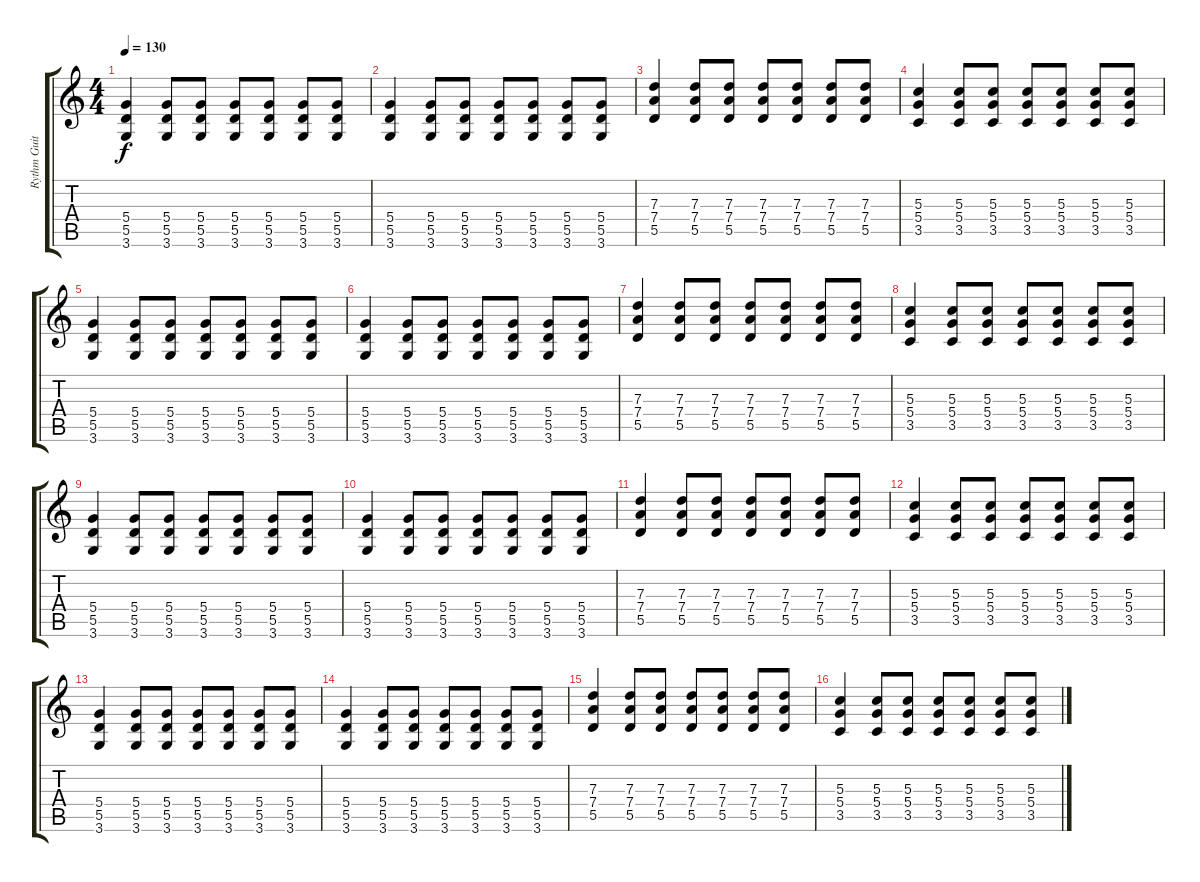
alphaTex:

\track ("Rythm Guitar" "Rythm Guit") {instrument electricguitarclean}
\staff {score tabs}
\tuning (E4 B3 G3 D3 A2 E2) {hide}
\ts (4 4)
\tempo 130
\clef g2
\ks c
(5.4 5.5 3.6).4{dy f} (5.4 5.5 3.6).8 (5.4 5.5 3.6).8 (5.4 5.5 3.6).8 (5.4 5.5 3.6).8 (5.4 5.5 3.6).8 (5.4 5.5 3.6).8 |
(5.4 5.5 3.6).4 (5.4 5.5 3.6).8 (5.4 5.5 3.6).8 (5.4 5.5 3.6).8 (5.4 5.5 3.6).8 (5.4 5.5 3.6).8 (5.4 5.5 3.6).8 |
(7.3 7.4 5.5).4 (7.3 7.4 5.5).8 (7.3 7.4 5.5).8 (7.3 7.4 5.5).8 (7.3 7.4 5.5).8 (7.3 7.4 5.5).8 (7.3 7.4 5.5).8 |
(5.3 5.4 3.5).4 (5.3 5.4 3.5).8 (5.3 5.4 3.5).8 (5.3 5.4 3.5).8 (5.3 5.4 3.5).8 (5.3 5.4 3.5).8 (5.3 5.4 3.5).8 |
(5.4 5.5 3.6).4 (5.4 5.5 3.6).8 (5.4 5.5 3.6).8 (5.4 5.5 3.6).8 (5.4 5.5 3.6).8 (5.4 5.5 3.6).8 (5.4 5.5 3.6).8 |
(5.4 5.5 3.6).4 (5.4 5.5 3.6).8 (5.4 5.5 3.6).8 (5.4 5.5 3.6).8 (5.4 5.5 3.6).8 (5.4 5.5 3.6).8 (5.4 5.5 3.6).8 |
(7.3 7.4 5.5).4 (7.3 7.4 5.5).8 (7.3 7.4 5.5).8 (7.3 7.4 5.5).8 (7.3 7.4 5.5).8 (7.3 7.4 5.5).8 (7.3 7.4 5.5).8 |
(5.3 5.4 3.5).4 (5.3 5.4 3.5).8 (5.3 5.4 3.5).8 (5.3 5.4 3.5).8 (5.3 5.4 3.5).8 (5.3 5.4 3.5).8 (5.3 5.4 3.5).8 |
(5.4 5.5 3.6).4 (5.4 5.5 3.6).8 (5.4 5.5 3.6).8 (5.4 5.5 3.6).8 (5.4 5.5 3.6).8 (5.4 5.5 3.6).8 (5.4 5.5 3.6).8 |
(5.4 5.5 3.6).4 (5.4 5.5 3.6).8 (5.4 5.5 3.6).8 (5.4 5.5 3.6).8 (5.4 5.5 3.6).8 (5.4 5.5 3.6).8 (5.4 5.5 3.6).8 |
(7.3 7.4 5.5).4 (7.3 7.4 5.5).8 (7.3 7.4 5.5).8 (7.3 7.4 5.5).8 (7.3 7.4 5.5).8 (7.3 7.4 5.5).8 (7.3 7.4 5.5).8 |
(5.3 5.4 3.5).4 (5.3 5.4 3.5).8 (5.3 5.4 3.5).8 (5.3 5.4 3.5).8 (5.3 5.4 3.5).8 (5.3 5.4 3.5).8 (5.3 5.4 3.5).8 |
(5.4 5.5 3.6).4 (5.4 5.5 3.6).8 (5.4 5.5 3.6).8 (5.4 5.5 3.6).8 (5.4 5.5 3.6).8 (5.4 5.5 3.6).8 (5.4 5.5 3.6).8 |
(5.4 5.5 3.6).4 (5.4 5.5 3.6).8 (5.4 5.5 3.6).8 (5.4 5.5 3.6).8 (5.4 5.5 3.6).8 (5.4 5.5 3.6).8 (5.4 5.5 3.6).8 |
(7.3 7.4 5.5).4 (7.3 7.4 5.5).8 (7.3 7.4 5.5).8 (7.3 7.4 5.5).8 (7.3 7.4 5.5).8 (7.3 7.4 5.5).8 (7.3 7.4 5.5).8 |
(5.3 5.4 3.5).4 (5.3 5.4 3.5).8 (5.3 5.4 3.5).8 (5.3 5.4 3.5).8 (5.3 5.4 3.5).8 (5.3 5.4 3.5).8 (5.3 5.4 3.5).8
